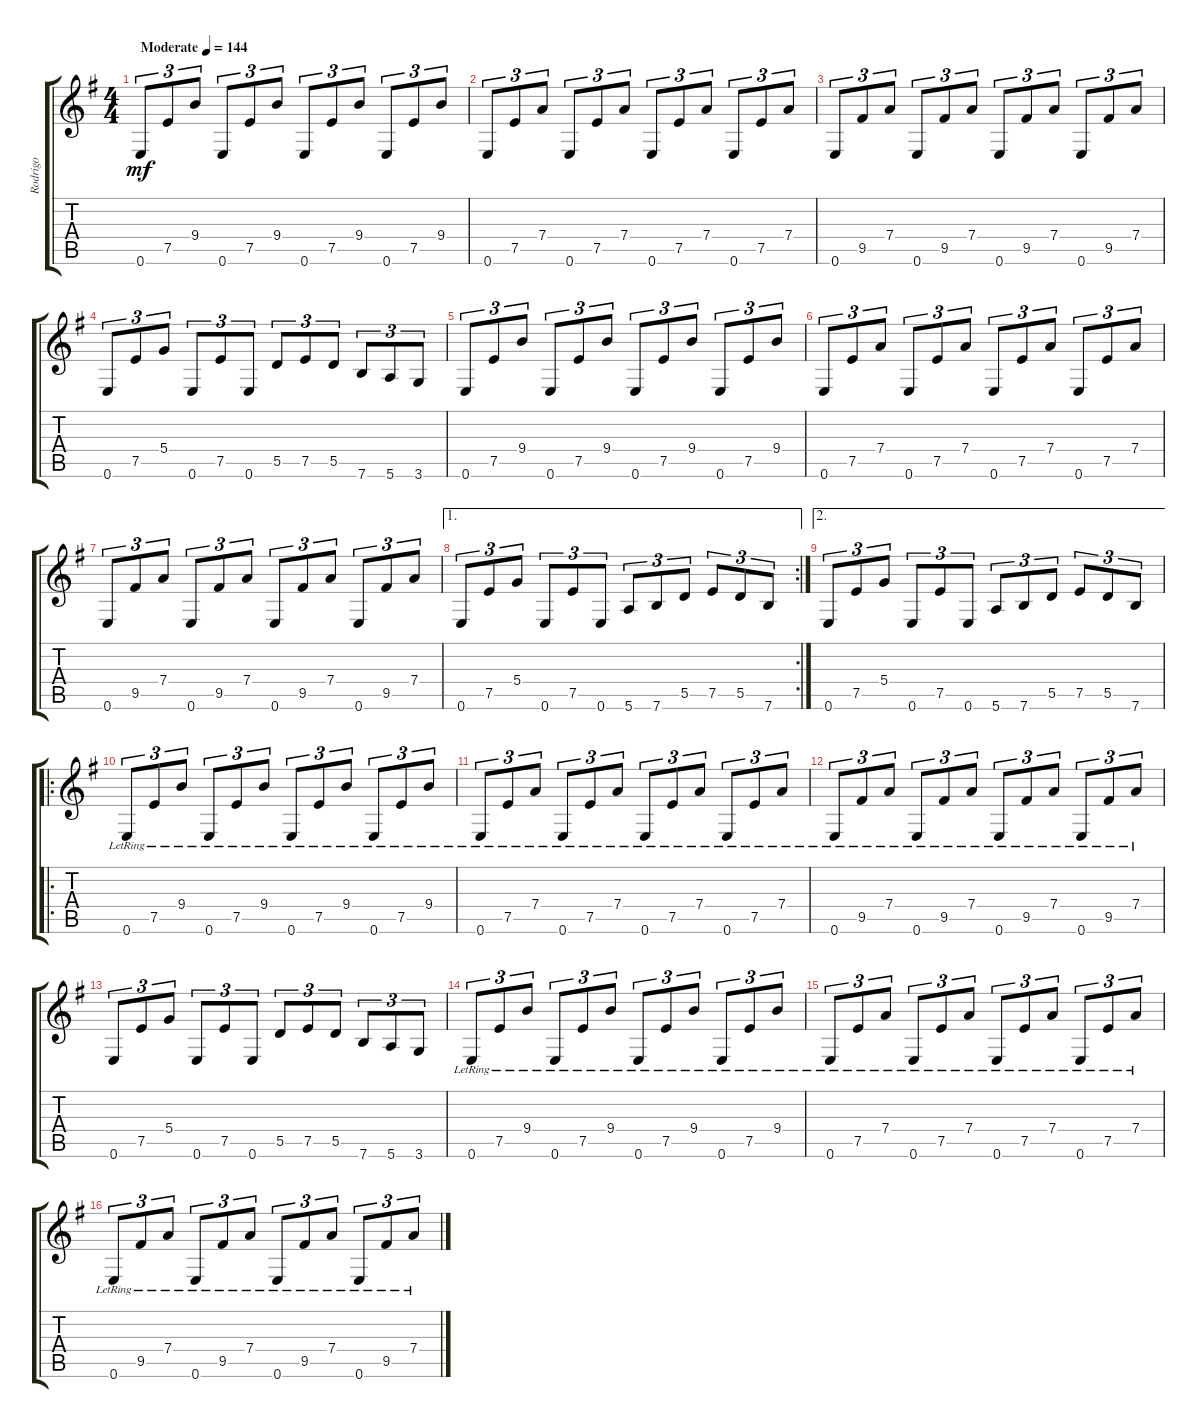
\track ("Rodrigo" "Rodrigo") {instrument acousticguitarnylon}
\staff {score tabs}
\tuning (E4 B3 G3 D3 A2 E2) {hide}
\ts (4 4)
\tempo (144 "Moderate")
\clef g2
\ks g
0.6.8{tu (3 2) dy mf instrument acousticguitarnylon} 7.5.8{tu (3 2)} 9.4.8{tu (3 2)} 0.6.8{tu (3 2)} 7.5.8{tu (3 2)} 9.4.8{tu (3 2)} 0.6.8{tu (3 2)} 7.5.8{tu (3 2)} 9.4.8{tu (3 2)} 0.6.8{tu (3 2)} 7.5.8{tu (3 2)} 9.4.8{tu (3 2)} |
0.6.8{tu (3 2)} 7.5.8{tu (3 2)} 7.4.8{tu (3 2)} 0.6.8{tu (3 2)} 7.5.8{tu (3 2)} 7.4.8{tu (3 2)} 0.6.8{tu (3 2)} 7.5.8{tu (3 2)} 7.4.8{tu (3 2)} 0.6.8{tu (3 2)} 7.5.8{tu (3 2)} 7.4.8{tu (3 2)} |
0.6.8{tu (3 2)} 9.5.8{tu (3 2)} 7.4.8{tu (3 2)} 0.6.8{tu (3 2)} 9.5.8{tu (3 2)} 7.4.8{tu (3 2)} 0.6.8{tu (3 2)} 9.5.8{tu (3 2)} 7.4.8{tu (3 2)} 0.6.8{tu (3 2)} 9.5.8{tu (3 2)} 7.4.8{tu (3 2)} |
0.6.8{tu (3 2)} 7.5.8{tu (3 2)} 5.4.8{tu (3 2)} 0.6.8{tu (3 2)} 7.5.8{tu (3 2)} 0.6.8{tu (3 2)} 5.5.8{tu (3 2)} 7.5.8{tu (3 2)} 5.5.8{tu (3 2)} 7.6.8{tu (3 2)} 5.6.8{tu (3 2)} 3.6.8{tu (3 2)} |
0.6.8{tu (3 2)} 7.5.8{tu (3 2)} 9.4.8{tu (3 2)} 0.6.8{tu (3 2)} 7.5.8{tu (3 2)} 9.4.8{tu (3 2)} 0.6.8{tu (3 2)} 7.5.8{tu (3 2)} 9.4.8{tu (3 2)} 0.6.8{tu (3 2)} 7.5.8{tu (3 2)} 9.4.8{tu (3 2)} |
0.6.8{tu (3 2)} 7.5.8{tu (3 2)} 7.4.8{tu (3 2)} 0.6.8{tu (3 2)} 7.5.8{tu (3 2)} 7.4.8{tu (3 2)} 0.6.8{tu (3 2)} 7.5.8{tu (3 2)} 7.4.8{tu (3 2)} 0.6.8{tu (3 2)} 7.5.8{tu (3 2)} 7.4.8{tu (3 2)} |
0.6.8{tu (3 2)} 9.5.8{tu (3 2)} 7.4.8{tu (3 2)} 0.6.8{tu (3 2)} 9.5.8{tu (3 2)} 7.4.8{tu (3 2)} 0.6.8{tu (3 2)} 9.5.8{tu (3 2)} 7.4.8{tu (3 2)} 0.6.8{tu (3 2)} 9.5.8{tu (3 2)} 7.4.8{tu (3 2)} |
\ae 1
\rc 2
0.6.8{tu (3 2)} 7.5.8{tu (3 2)} 5.4.8{tu (3 2)} 0.6.8{tu (3 2)} 7.5.8{tu (3 2)} 0.6.8{tu (3 2)} 5.6.8{tu (3 2)} 7.6.8{tu (3 2)} 5.5.8{tu (3 2)} 7.5.8{tu (3 2)} 5.5.8{tu (3 2)} 7.6.8{tu (3 2)} |
\ae 2
0.6.8{tu (3 2)} 7.5.8{tu (3 2)} 5.4.8{tu (3 2)} 0.6.8{tu (3 2)} 7.5.8{tu (3 2)} 0.6.8{tu (3 2)} 5.6.8{tu (3 2)} 7.6.8{tu (3 2)} 5.5.8{tu (3 2)} 7.5.8{tu (3 2)} 5.5.8{tu (3 2)} 7.6.8{tu (3 2)} |
\ro
0.6{lr}.8{tu (3 2)} 7.5{lr}.8{tu (3 2)} 9.4{lr}.8{tu (3 2)} 0.6{lr}.8{tu (3 2)} 7.5{lr}.8{tu (3 2)} 9.4{lr}.8{tu (3 2)} 0.6{lr}.8{tu (3 2)} 7.5{lr}.8{tu (3 2)} 9.4{lr}.8{tu (3 2)} 0.6{lr}.8{tu (3 2)} 7.5{lr}.8{tu (3 2)} 9.4{lr}.8{tu (3 2)} |
0.6{lr}.8{tu (3 2)} 7.5{lr}.8{tu (3 2)} 7.4{lr}.8{tu (3 2)} 0.6{lr}.8{tu (3 2)} 7.5{lr}.8{tu (3 2)} 7.4{lr}.8{tu (3 2)} 0.6{lr}.8{tu (3 2)} 7.5{lr}.8{tu (3 2)} 7.4{lr}.8{tu (3 2)} 0.6{lr}.8{tu (3 2)} 7.5{lr}.8{tu (3 2)} 7.4{lr}.8{tu (3 2)} |
0.6{lr}.8{tu (3 2)} 9.5{lr}.8{tu (3 2)} 7.4{lr}.8{tu (3 2)} 0.6{lr}.8{tu (3 2)} 9.5{lr}.8{tu (3 2)} 7.4{lr}.8{tu (3 2)} 0.6{lr}.8{tu (3 2)} 9.5{lr}.8{tu (3 2)} 7.4{lr}.8{tu (3 2)} 0.6{lr}.8{tu (3 2)} 9.5{lr}.8{tu (3 2)} 7.4{lr}.8{tu (3 2)} |
0.6.8{tu (3 2)} 7.5.8{tu (3 2)} 5.4.8{tu (3 2)} 0.6.8{tu (3 2)} 7.5.8{tu (3 2)} 0.6.8{tu (3 2)} 5.5.8{tu (3 2)} 7.5.8{tu (3 2)} 5.5.8{tu (3 2)} 7.6.8{tu (3 2)} 5.6.8{tu (3 2)} 3.6.8{tu (3 2)} |
0.6{lr}.8{tu (3 2)} 7.5{lr}.8{tu (3 2)} 9.4{lr}.8{tu (3 2)} 0.6{lr}.8{tu (3 2)} 7.5{lr}.8{tu (3 2)} 9.4{lr}.8{tu (3 2)} 0.6{lr}.8{tu (3 2)} 7.5{lr}.8{tu (3 2)} 9.4{lr}.8{tu (3 2)} 0.6{lr}.8{tu (3 2)} 7.5{lr}.8{tu (3 2)} 9.4{lr}.8{tu (3 2)} |
0.6{lr}.8{tu (3 2)} 7.5{lr}.8{tu (3 2)} 7.4{lr}.8{tu (3 2)} 0.6{lr}.8{tu (3 2)} 7.5{lr}.8{tu (3 2)} 7.4{lr}.8{tu (3 2)} 0.6{lr}.8{tu (3 2)} 7.5{lr}.8{tu (3 2)} 7.4{lr}.8{tu (3 2)} 0.6{lr}.8{tu (3 2)} 7.5{lr}.8{tu (3 2)} 7.4{lr}.8{tu (3 2)} |
0.6{lr}.8{tu (3 2)} 9.5{lr}.8{tu (3 2)} 7.4{lr}.8{tu (3 2)} 0.6{lr}.8{tu (3 2)} 9.5{lr}.8{tu (3 2)} 7.4{lr}.8{tu (3 2)} 0.6{lr}.8{tu (3 2)} 9.5{lr}.8{tu (3 2)} 7.4{lr}.8{tu (3 2)} 0.6{lr}.8{tu (3 2)} 9.5{lr}.8{tu (3 2)} 7.4{lr}.8{tu (3 2)}
